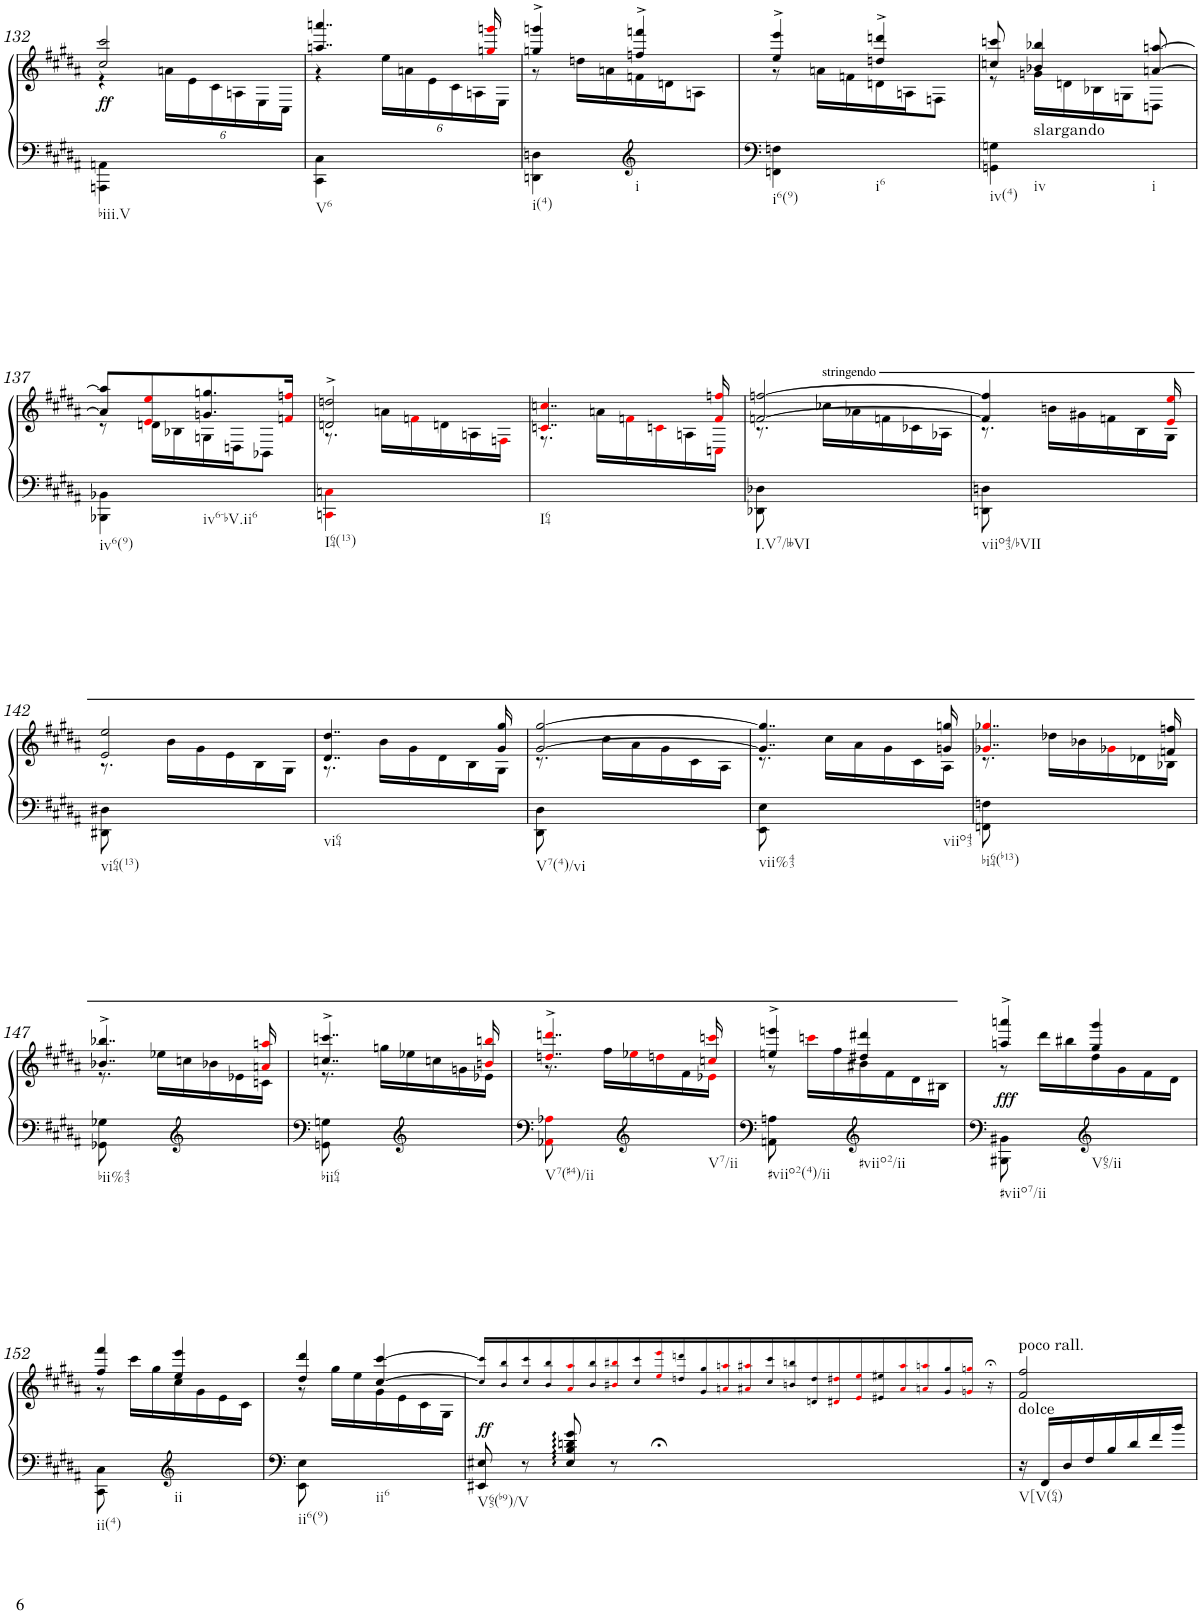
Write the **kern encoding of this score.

**kern	**kern	**dynam
*part1	*part1	*part1
*staff2	*staff1	*staff1/2
*I"Piano	*	*
*I'Pno.	*	*
!!LO:PB:g=z
*clefG2	*clefG2	*
*k[f#c#g#d#a#]	*k[f#c#g#d#a#]	*
*M2/4	*M2/4	*
=132	=132	=132
*	*^	*
!LO:TX:b:t=biii.V	!	!	!
!	!	!	!LO:DY:b
4AAAn\ 4AAn\	2cc#/ 2ccc#/	4r	ff
*	*	*Xbrackettup	*
4ryy	.	24an\LL	.
.	.	24e\	.
.	.	24c#\	.
.	.	24An\	.
.	.	24E\	.
.	.	24C#\JJ	.
=133	=133	=133	=133
!LO:TX:b:t=V6	!	!	!
4CC#\ 4C#\	4..aan/ 4..aaan/	4r	.
4ryy	.	24ee\LL	.
.	.	24an\	.
.	.	24e\	.
.	.	24c#\	.
.	.	24An\	.
.	16ggni/ 16gggni/	.	.
.	.	24E\JJ	.
=134	=134	=134	=134
!LO:TX:b:t=i(4)	!	!	!
4DDn\ 4Dn\	4ggn/^ 4gggn/^	8r	.
.	.	16ddn\LL	.
.	.	16an\	.
*clefG2	*	*	*
!LO:TX:b:t=i	!	!	!
4ryy	4ffn/^ 4fffn/^	16fn\	.
.	.	16dn\J	.
.	.	8An\J	.
=135	=135	=135	=135
!LO:TX:b:t=i6(9)	!	!	!
4FFn\ 4Fn\	4ee/^ 4eee/^	8r	.
.	.	16an\LL	.
.	.	16fn\	.
!LO:TX:b:t=i6	!	!	!
4ryy	4ddn/^ 4dddn/^	16dn\	.
.	.	16An\J	.
.	.	8Fn\J	.
=136	=136	=136	=136
!LO:TX:b:t=iv(4)	!	!	!
!LO:TX:b:t=iv	!	!	!
4GGn\ 4Gn\	8ccn/ 8cccn/	8r	.
!	!LO:TX:b:t=slargando	!	!
.	4b-X/ 4bb-X/	16gn\LL	.
.	.	16dn\	.
!LO:TX:b:t=i	!	!	!
4ryy	.	16B-X\	.
.	.	16Gn\J	.
.	[8an/ [8aan/	8Dn\J	.
!!LO:LB:g=z	!!
=137	=137	=137	=137
!LO:TX:b:t=iv6(9)	!	!	!
4BBB-X\ 4BB-X\	8a/] 8aa/]L	8r	.
.	8ei/ 8eei/	16dn\LL	.
.	.	16B-X\	.
!LO:TX:b:t=iv6-bV.ii6	!	!	!
4ryy	8.gn/ 8.ggn/	16Gn\	.
.	.	16Dn\J	.
.	.	8BB-X\J	.
.	16fni/ 16ffni/Jk	.	.
=138	=138	=138	=138
!LO:TX:b:t=I64(13)	!	!	!
4CCni\ 4Cni\	2dn/^ 2ddn/^	8.r	.
.	.	16an\LL	.
4ryy	.	16fni\	.
.	.	16dn\	.
.	.	16An\	.
.	.	16Fni\JJ	.
=139	=139	=139	=139
!LO:TX:b:t=I64	!	!	!
2ryy	4..cni/ 4..ccni/	8.r	.
.	.	16an\LL	.
.	.	16fni\	.
.	.	16cni\	.
.	.	16An\	.
.	16fi/ 16ffni/	16Cni\JJ	.
=140	=140	=140	=140
!LO:TX:b:t=I.V7/bbVI	!	!	!
8DD-X\ 8D-X\	[2fn/ [2ffn/	8.r	.
8ryy	.	.	.
!	!	!LO:TX:a:t=stringendo	!
.	.	16cc-X\LL	.
4ryy	.	16a-X\	.
.	.	16fn\	.
.	.	16c-X\	.
.	.	16A-X\JJ	.
=141	=141	=141	=141
!LO:TX:b:t=viio43/bVII	!	!	!
8DDn\ 8Dn\	4f/] 4ff/]	8.r	.
8ryy	.	.	.
.	.	16bn\LL	.
4ryy	8.ryy	16g#X\	.
.	.	16fn\	.
.	.	16B\	.
.	16ei/ 16eei/	16G#\JJ	.
!!LO:LB:g=z	!!
=142	=142	=142	=142
!LO:TX:b:t=vi64(13)	!	!	!
8DD#X\ 8D#X\	2e/ 2ee/	8.r	.
8ryy	.	.	.
.	.	16b\LL	.
4ryy	.	16g#\	.
.	.	16e\	.
.	.	16B\	.
.	.	16G#\JJ	.
=143	=143	=143	=143
!LO:TX:b:t=vi64	!	!	!
2ryy	4..d#/ 4..dd#/	8.r	.
.	.	16b\LL	.
.	.	16g#\	.
.	.	16d#\	.
.	.	16B\	.
.	16g#/ 16gg#/	16G#\JJ	.
=144	=144	=144	=144
!LO:TX:b:t=V7(4)/vi	!	!	!
8DD#\ 8D#\	[2g#/ [2gg#/	8.r	.
8ryy	.	.	.
.	.	16cc#\LL	.
4ryy	.	16a#\	.
.	.	16g#\	.
.	.	16c#\	.
.	.	16A#\JJ	.
=145	=145	=145	=145
!LO:TX:b:t=vii%43	!	!	!
8EE\ 8E\	4..g#/] 4..gg#/]	8.r	.
8ryy	.	.	.
.	.	16cc#\LL	.
!LO:TX:b:t=viio43	!	!	!
4ryy	.	16a#\	.
.	.	16g#\	.
.	.	16c#\	.
.	16gn/ 16ggn/	16A#\JJ	.
=146	=146	=146	=146
!LO:TX:b:t=bi64(b13)	!	!	!
8FFn\ 8Fn\	4..g-Xi/ 4..gg-Xi/	8.r	.
8ryy	.	.	.
.	.	16dd-X\LL	.
4ryy	.	16b-X\	.
.	.	16g-Xi\	.
.	.	16d-X\	.
.	16fn/ 16ffn/	16B-X\JJ	.
!!LO:LB:g=z	!!
=147	=147	=147	=147
!LO:TX:b:t=bii%43	!	!	!
8GG-X\ 8G-X\	4..b-X/^ 4..bb-X/^	8.r	.
8ryy	.	.	.
.	.	16ee-X\LL	.
*clefG2	*	*	*
4ryy	.	16ccn\	.
.	.	16b-X\	.
.	.	16e-X\	.
.	16ani/ 16aani/	16cn\JJ	.
=148	=148	=148	=148
!LO:TX:b:t=bii64	!	!	!
8GGn\ 8Gn\	4..ccn/^ 4..cccn/^	8.r	.
8ryy	.	.	.
.	.	16ggn\LL	.
*clefG2	*	*	*
4ryy	.	16ee-X\	.
.	.	16ccn\	.
.	.	16gn\	.
.	16bni/ 16bbni/	16e-X\JJ	.
=149	=149	=149	=149
!LO:TX:b:t=V7(#4)/ii	!	!	!
8AA-Xi\ 8A-Xi\	4..ddni/^ 4..dddni/^	8.r	.
8ryy	.	.	.
.	.	16ff#\LL	.
*clefG2	*	*	*
!LO:TX:b:t=V7/ii	!	!	!
4ryy	.	16ee-Xi\	.
.	.	16ddni\	.
.	.	16f#\	.
.	16ccni/ 16cccni/	16e-Xi\JJ	.
=150	=150	=150	=150
!LO:TX:b:t=#viio2(4)/ii	!	!	!
8AAn\ 8An\	4een/^ 4eeen/^	8r	.
8ryy	.	16cccni\LL	.
.	.	16ff#\	.
*clefG2	*	*	*
!LO:TX:b:t=#viio2/ii	!	!	!
4ryy	4dd#X/ 4ddd#X/	16b#X\	.
.	.	16f#\	.
.	.	16d#\	.
.	.	16B#X\JJ	.
=151	=151	=151	=151
!LO:TX:b:t=#viio7/ii	!	!	!
!	!	!	!LO:DY:b
8BBB#X\ 8BB#X\	4aan/^ 4aaan/^	8r	fff
8ryy	.	16ddd#\LL	.
.	.	16bb#X\	.
*clefG2	*	*	*
!LO:TX:b:t=V65/ii	!	!	!
4ryy	4gg#/ 4ggg#/	16dd#\	.
.	.	16g#\	.
.	.	16f#\	.
.	.	16d#\JJ	.
!!LO:LB:g=z	!!
=152	=152	=152	=152
!LO:TX:b:t=ii(4)	!	!	!
8CC#\ 8C#\	4ff#/ 4fff#/	8r	.
8ryy	.	16ccc#\LL	.
.	.	16gg#\	.
*clefG2	*	*	*
!LO:TX:b:t=ii	!	!	!
4ryy	4ee/ 4eee/	16cc#\	.
.	.	16g#\	.
.	.	16e\	.
.	.	16c#\JJ	.
=153	=153	=153	=153
!LO:TX:b:t=ii6(9)	!	!	!
8EE\ 8E\	4dd#/ 4ddd#/	8r	.
8ryy	.	16gg#\LL	.
.	.	16ee\	.
!LO:TX:b:t=ii6	!	!	!
4ryy	[4cc#/ [4ccc#/	16g#\	.
.	.	16e\	.
.	.	16c#\	.
.	.	16G#\JJ	.
=154	=154	=154	=154
!LO:TX:b:t=V65(b9)/V	!	!	!
!	!	!	!LO:DY:a=2
*	*v	*v	*
8EE#X/ 8E#X/	16cc#!/] 16ccc#!/]LL	ff
.	16b!/ 16bb!/	.
8r	16cc#!/ 16ccc#!/	.
.	16b!/ 16bb!/	.
8E#/ 8B/ 8dn/ 8g#/	16a#!i/ 16aa#!i/	.
.	16b!/ 16bb!/	.
8r	16b#X!i/ 16bb#X!i/	.
.	16cc#!/ 16ccc#!/	.
2r;<yy	16ee!i/ 16eee!i/	.
.	16ddn!/ 16dddn!/	.
.	16g#!/ 16gg#!/	.
.	16an!i/ 16aan!i/	.
.	16a#X!i/ 16aa#X!i/	.
.	16cc#!/ 16ccc#!/	.
.	16bn!/ 16bbn!/	.
.	16dn!/ 16dd!/	.
2ryy	16d#X!i/ 16dd#X!i/	.
.	16e!i/ 16ee!i/	.
.	16e#X!/ 16ee#X!/	.
.	16a#!i/ 16aa#!i/	.
.	16an!i/ 16aan!i/	.
.	16g#!/ 16gg#!/	.
.	16gn!i/ 16ggn!i/JJ	.
.	16r;<	.
=155	=155	=155
!	!LO:TX:a:t=poco rall.	!
!LO:TX:a:t=dolce	!	!
!LO:TX:b:t=V[V(64)	!	!
16r	2f#/ 2ff#/	.
16FF#/LL	.	.
16D#/	.	.
16F#/	.	.
16B/	.	.
16d#/	.	.
16f#/	.	.
16b/JJ	.	.
=	=	=
*-	*-	*-
